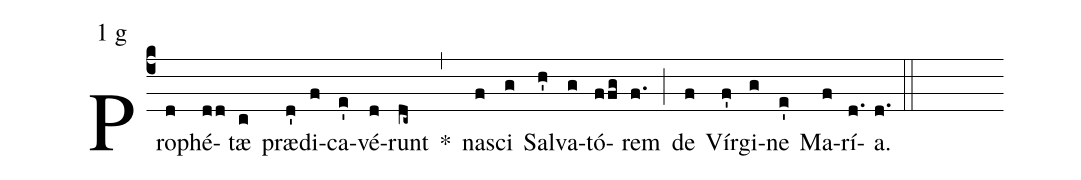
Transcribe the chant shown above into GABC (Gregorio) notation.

mode:1 g;
%%
(c4) Pro(d)phé(dd)tæ(c) præ(d')di(f)ca(e')vé(d)runt(dc~) *(,) na(f)sci(g) Sal(h')va(g)tó(ffg)rem(f.) (;) de(f) Vír(f')gi(g)ne(e') Ma(f)rí(d.)a.(d.) (::)
